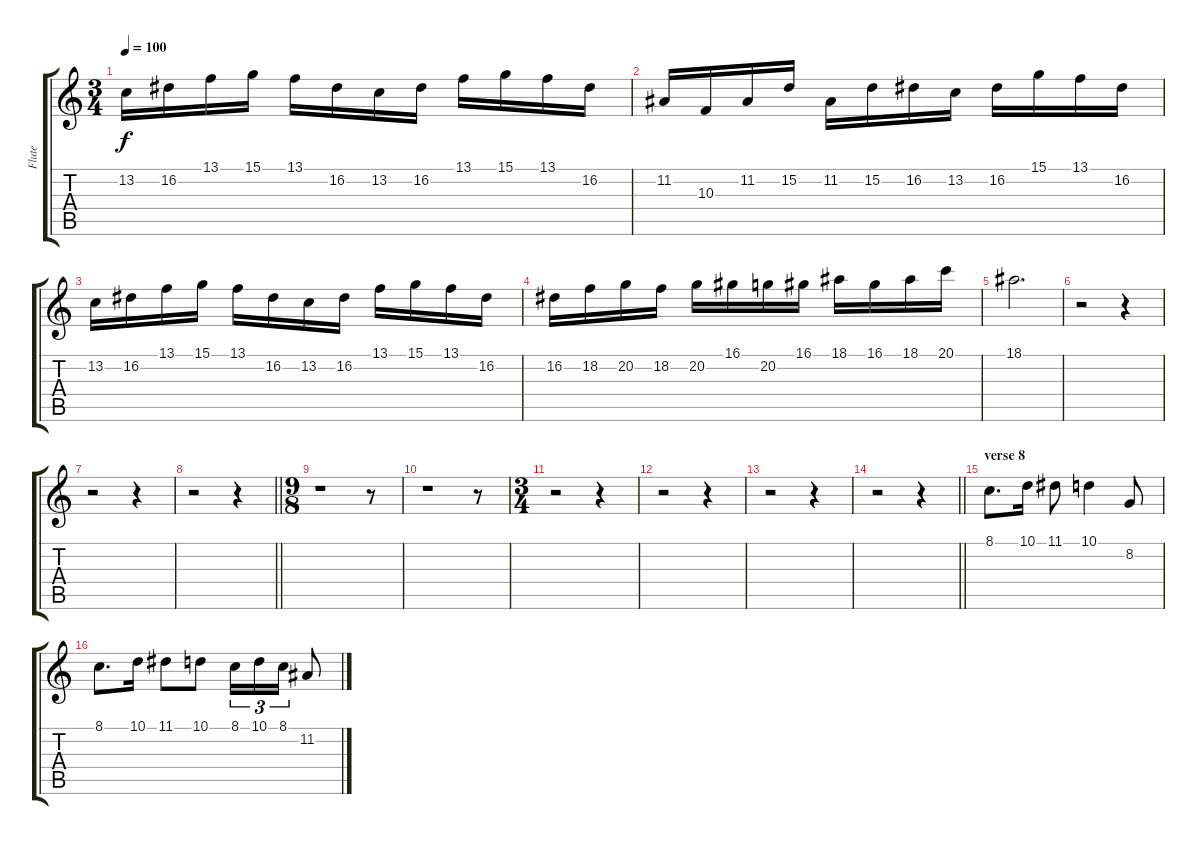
\track ("Flute" "Flute") {instrument flute}
\staff {score tabs}
\tuning (E4 B3 G3 D3 A2 E2) {hide}
\ts (3 4)
\section ("" "")
\tempo 100
\clef g2
\ks c
13.2.16{dy f} 16.2.16 13.1.16 15.1.16 13.1.16 16.2.16 13.2.16 16.2.16 13.1.16 15.1.16 13.1.16 16.2.16 |
11.2.16 10.3.16 11.2.16 15.2.16 11.2.16 15.2.16 16.2.16 13.2.16 16.2.16 15.1.16 13.1.16 16.2.16 |
13.2.16 16.2.16 13.1.16 15.1.16 13.1.16 16.2.16 13.2.16 16.2.16 13.1.16 15.1.16 13.1.16 16.2.16 |
16.2.16 18.2.16 20.2.16 18.2.16 20.2.16 16.1.16 20.2.16 16.1.16 18.1.16 16.1.16 18.1.16 20.1.16 |
18.1.2{d} |
r.2 r.4 |
r.2 r.4 |
\barLineRight lightlight
r.2 r.4 |
\ts (9 8)
\section ("" "")
r.1 r.8 |
r.1 r.8 |
\ts (3 4)
r.2 r.4 |
r.2 r.4 |
r.2 r.4 |
\barLineRight lightlight
r.2 r.4 |
\section ("" "verse 8")
8.1.8{d} 10.1.16 11.1.8 10.1.4 8.2.8 |
8.1.8{d} 10.1.16 11.1.8 10.1.8 8.1.16{tu (3 2)} 10.1.16{tu (3 2)} 8.1.16{tu (3 2)} 11.2.8
